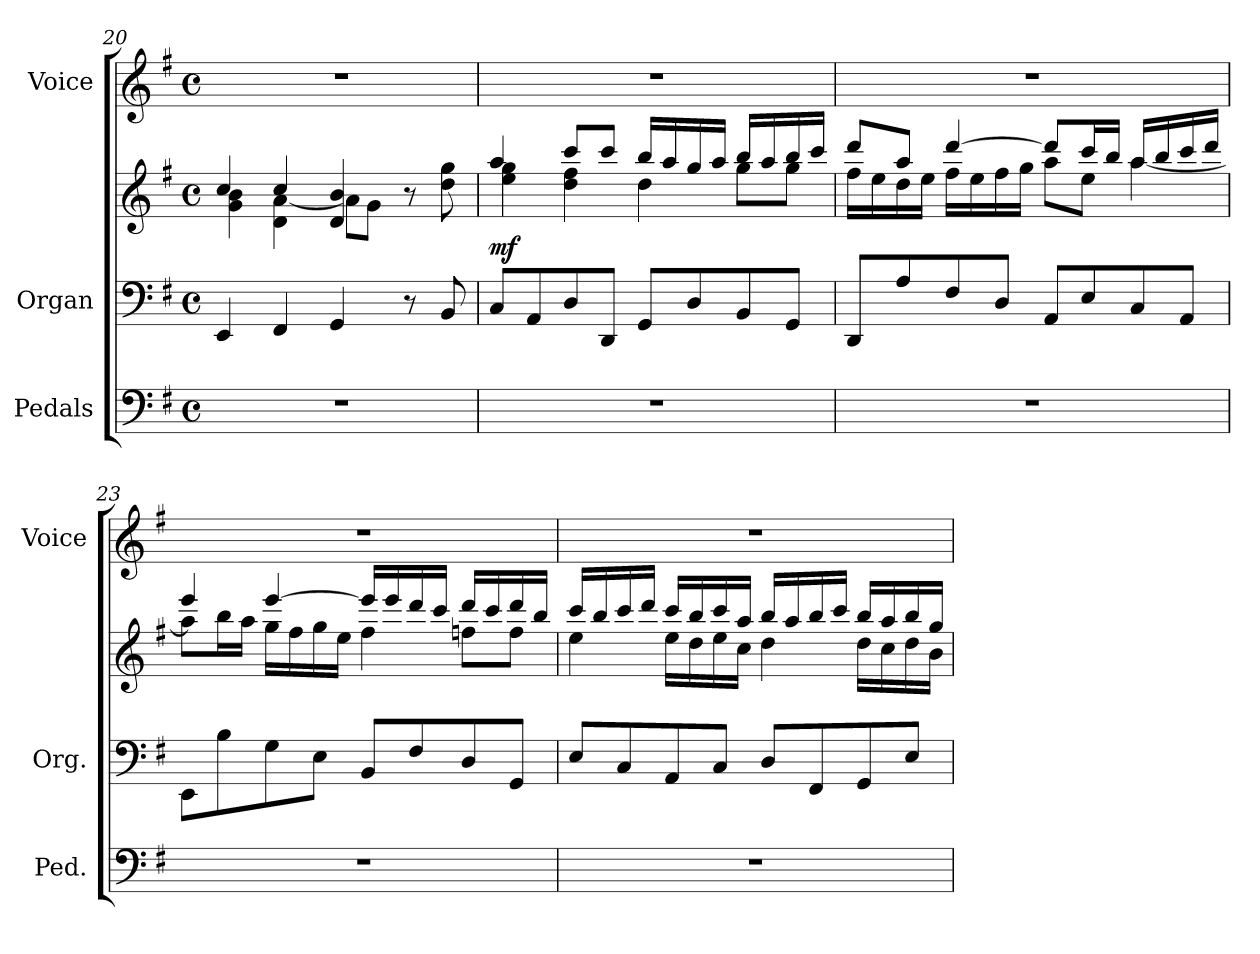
**kern	**kern	**kern	**dynam	**kern
*part3	*part2	*part2	*part2	*part1
*staff4	*staff3	*staff2	*staff2/3	*staff1
*I"Pedals	*I"Organ	*	*	*I"Voice
*I'Ped.	*I'Org.	*	*	*I'Voice
!!LO:LB:g=z
*clefF4	*clefF4	*clefG2	*	*clefG2
*k[f#]	*k[f#]	*k[f#]	*	*k[f#]
*G:	*G:	*G:	*	*G:
*M4/4	*M4/4	*M4/4	*	*M4/4
*met(c)	*met(c)	*met(c)	*	*met(c)
=20	=20	=20	=20	=20
*	*	*^	*	*
1r	4EEi/	4cci/	4gi\ 4bi	.	1r
.	4FF#i/	4cci/	4di\ [<4ai	.	.
.	4GGi/	4di/ 4bi	8ai\L]	.	.
.	.	.	8gi\J	.	.
.	8r	8r	4ryy	.	.
.	8BBi/	8ddi\ 8ggi	.	.	.
=21	=21	=21	=21	=21	=21
1r	8Ci/L	4aai/	4eei\ 4ggi	mf	1r
.	8AAi/	.	.	.	.
.	8Di/	8ccci/L	4ddi\ 4ff#i	.	.
.	8DDi/J	8ccci/J	.	.	.
.	8GGi/L	16bbi/LL	4ddi\	.	.
.	.	16aai/	.	.	.
.	8Di/	16ggi/	.	.	.
.	.	16aai/JJ	.	.	.
.	8BBi/	16bbi/LL	8ggi\L	.	.
.	.	16aai/	.	.	.
.	8GGi/J	16bbi/	8ggi\J	.	.
.	.	16ccci/JJ	.	.	.
=22	=22	=22	=22	=22	=22
1r	8DDi/L	8dddi/L	16ff#i\LL	.	1r
.	.	.	16eei\	.	.
.	8Ai/	8aai/J	16ddi\	.	.
.	.	.	16eei\JJ	.	.
.	8F#i/	[>4dddi/	16ff#i\LL	.	.
.	.	.	16eei\	.	.
.	8Di/J	.	16ff#i\	.	.
.	.	.	16ggi\JJ	.	.
.	8AAi/L	8dddi/L]	8aai\L	.	.
.	8Ei/	16ccci/L	8eei\J	.	.
.	.	16bbi/JJ	.	.	.
.	8Ci/	16aai/LL	[<4aai\	.	.
.	.	16bbi/	.	.	.
.	8AAi/J	16ccci/	.	.	.
.	.	16dddi/JJ	.	.	.
!!LO:LB:g=z
=23	=23	=23	=23	=23	=23
1r	8EEi\L	4eeei/	8aai\L]	.	1r
.	8Bi\	.	16bbi\L	.	.
.	.	.	16aai\JJ	.	.
.	8Gi\	[>4eeei/	16ggi\LL	.	.
.	.	.	16ff#i\	.	.
.	8Ei\J	.	16ggi\	.	.
.	.	.	16eei\JJ	.	.
.	8BBi/L	16eeei/LL]	4ff#i\	.	.
.	.	16eeei/	.	.	.
.	8F#i/	16dddi/	.	.	.
.	.	16ccci/JJ	.	.	.
.	8Di/	16dddi/LL	8ffni\L	.	.
.	.	16ccci/	.	.	.
.	8GGi/J	16dddi/	8ffi\J	.	.
.	.	16bbi/JJ	.	.	.
=24	=24	=24	=24	=24	=24
1r	8Ei/L	16ccci/LL	4eei\	.	1r
.	.	16bbi/	.	.	.
.	8Ci/	16ccci/	.	.	.
.	.	16dddi/JJ	.	.	.
.	8AAi/	16ccci/LL	16eei\LL	.	.
.	.	16bbi/	16ddi\	.	.
.	8Ci/J	16ccci/	16eei\	.	.
.	.	16aai/JJ	16cci\JJ	.	.
.	8Di/L	16bbi/LL	4ddi\	.	.
.	.	16aai/	.	.	.
.	8FF#i/	16bbi/	.	.	.
.	.	16ccci/JJ	.	.	.
.	8GGi/	16bbi/LL	16ddi\LL	.	.
.	.	16aai/	16cci\	.	.
.	8Ei/J	16bbi/	16ddi\	.	.
.	.	16ggi/JJ	16bi\JJ	.	.
*	*	*v	*v	*	*
=	=	=	=	=
*-	*-	*-	*-	*-
